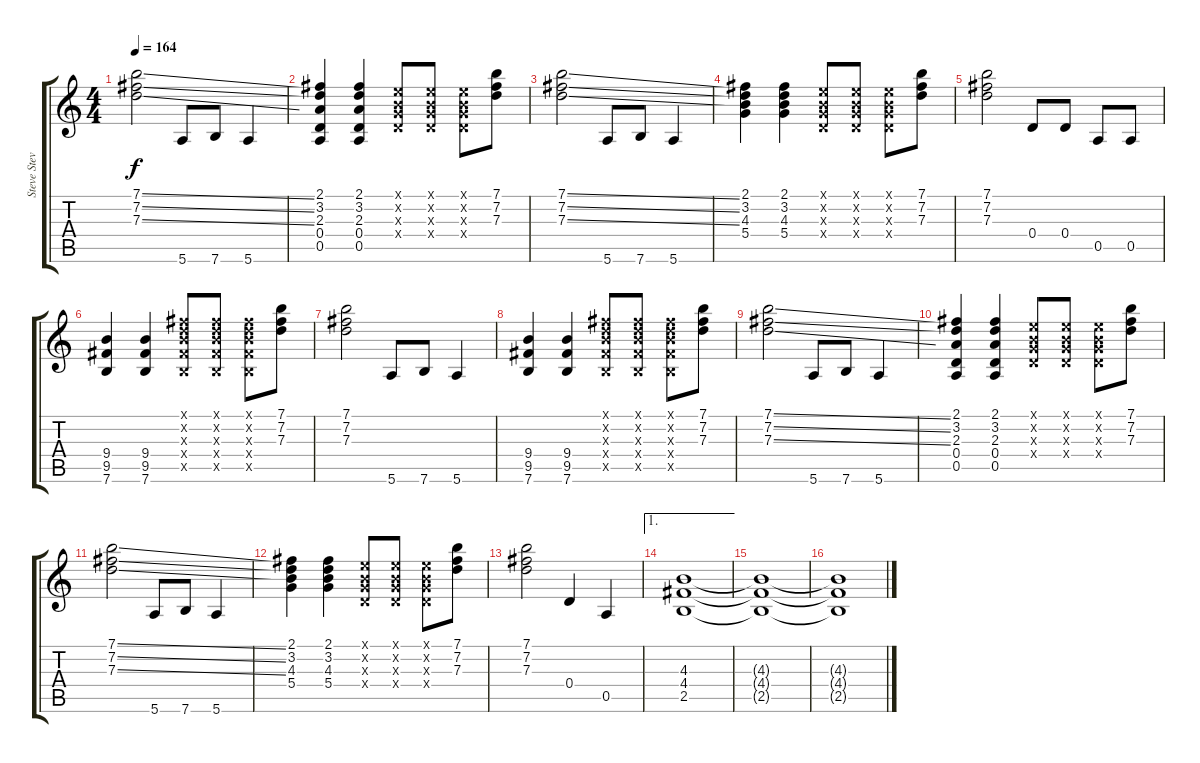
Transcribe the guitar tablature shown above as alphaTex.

\track ("Steve Stevens" "Steve Stev") {instrument distortionguitar}
\staff {score tabs}
\tuning (E4 B3 G3 D3 A2 E2) {hide}
\ts (4 4)
\tempo 164
\clef g2
\ks c
(7.1{ss} 7.2{ss} 7.3{ss}).2{dy f} 5.6.8 7.6.8 5.6.4 |
(2.1 3.2 2.3 0.4 0.5).4 (2.1 3.2 2.3 0.4 0.5).4 (0.1{x} 0.2{x} 0.3{x} 0.4{x}).8 (0.1{x} 0.2{x} 0.3{x} 0.4{x}).8 (0.1{x} 0.2{x} 0.3{x} 0.4{x}).8 (7.1 7.2 7.3).8 |
(7.1{ss} 7.2{ss} 7.3{ss}).2 5.6.8 7.6.8 5.6.4 |
(2.1 3.2 4.3 5.4).4 (2.1 3.2 4.3 5.4).4 (0.1{x} 0.2{x} 0.3{x} 0.4{x}).8 (0.1{x} 0.2{x} 0.3{x} 0.4{x}).8 (0.1{x} 0.2{x} 0.3{x} 0.4{x}).8 (7.1 7.2 7.3).8 |
(7.1 7.2 7.3).2 0.4.8 0.4.8 0.5.8 0.5.8 |
(9.4 9.5 7.6).4 (9.4 9.5 7.6).4 (2.1{x} 3.2{x} 4.3{x} 4.4{x} 2.5{x}).8 (2.1{x} 3.2{x} 4.3{x} 4.4{x} 2.5{x}).8 (2.1{x} 3.2{x} 4.3{x} 4.4{x} 2.5{x}).8 (7.1 7.2 7.3).8 |
(7.1 7.2 7.3).2 5.6.8 7.6.8 5.6.4 |
(9.4 9.5 7.6).4 (9.4 9.5 7.6).4 (2.1{x} 3.2{x} 4.3{x} 4.4{x} 2.5{x}).8 (2.1{x} 3.2{x} 4.3{x} 4.4{x} 2.5{x}).8 (2.1{x} 3.2{x} 4.3{x} 4.4{x} 2.5{x}).8 (7.1 7.2 7.3).8 |
(7.1{ss} 7.2{ss} 7.3{ss}).2 5.6.8 7.6.8 5.6.4 |
(2.1 3.2 2.3 0.4 0.5).4 (2.1 3.2 2.3 0.4 0.5).4 (0.1{x} 0.2{x} 0.3{x} 0.4{x}).8 (0.1{x} 0.2{x} 0.3{x} 0.4{x}).8 (0.1{x} 0.2{x} 0.3{x} 0.4{x}).8 (7.1 7.2 7.3).8 |
(7.1{ss} 7.2{ss} 7.3{ss}).2 5.6.8 7.6.8 5.6.4 |
(2.1 3.2 4.3 5.4).4 (2.1 3.2 4.3 5.4).4 (0.1{x} 0.2{x} 0.3{x} 0.4{x}).8 (0.1{x} 0.2{x} 0.3{x} 0.4{x}).8 (0.1{x} 0.2{x} 0.3{x} 0.4{x}).8 (7.1 7.2 7.3).8 |
(7.1 7.2 7.3).2 0.4.4 0.5.4 |
\ae 1
(4.3 4.4 2.5).1 |
(4.3{t} 4.4{t} 2.5{t}).1 |
(4.3{t} 4.4{t} 2.5{t}).1
